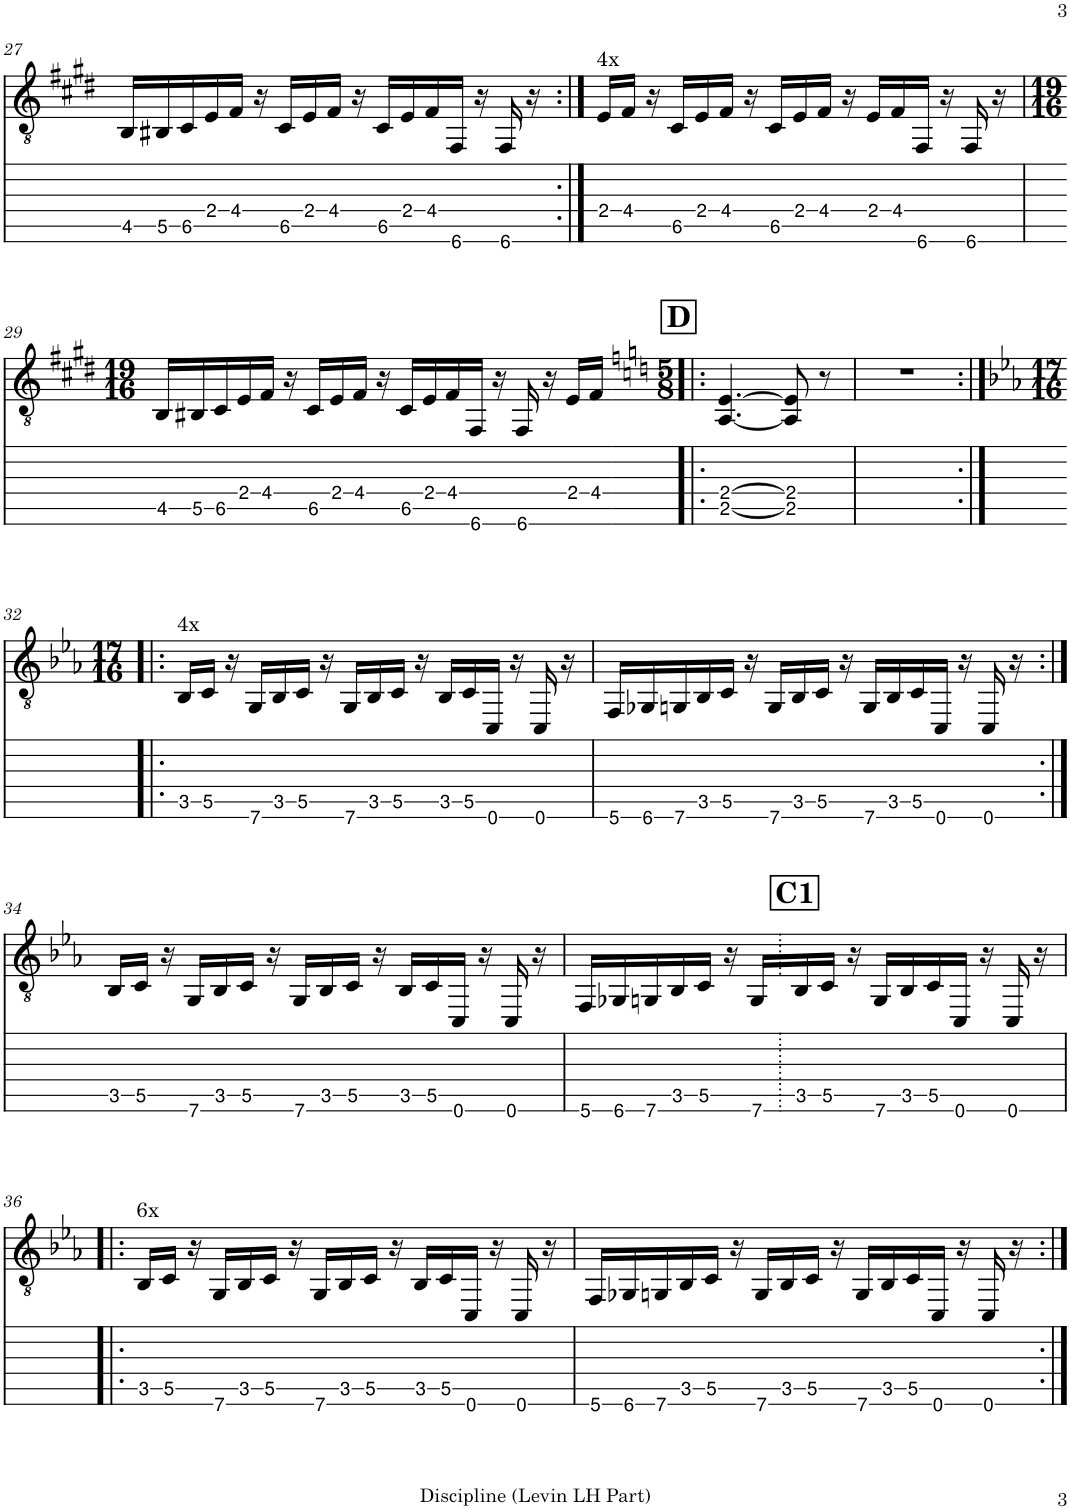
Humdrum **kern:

**kern	**kern
*part1	*part1
*staff2	*staff1
*I"Acoustic Guitar	*
*I'Guit.	*
!!LO:PB:g=z
*	*clefGv2
*k[f#c#g#d#]	*k[f#c#g#d#]
*M17/16	*M17/16
=27	=27
16BBLL	16BB/LL
16BB#	16BB#X/
16C#	16C#/
16E	16E/
16F#JJ	16F#/JJ
16r	16r
16C#LL	16C#/LL
16E	16E/
16F#JJ	16F#/JJ
16r	16r
16C#LL	16C#/LL
16E	16E/
16F#	16F#/
16FF#JJ	16FF#/JJ
16r	16r
16FF#	16FF#/
16r	16r
=28:|!	=28:|!
!	!LO:TX:a:t=4x
16ELL	16E/LL
16F#JJ	16F#/JJ
16r	16r
16C#LL	16C#/LL
16E	16E/
16F#JJ	16F#/JJ
16r	16r
16C#LL	16C#/LL
16E	16E/
16F#JJ	16F#/JJ
16r	16r
16ELL	16E/LL
16F#	16F#/
16FF#JJ	16FF#/JJ
16r	16r
16FF#	16FF#/
16r	16r
!!LO:LB:g=z
=29	=29
*M19/16	*M19/16
16BBLL	16BB/LL
16BB#X	16BB#X/
16C#	16C#/
16E	16E/
16F#JJ	16F#/JJ
16r	16r
16C#LL	16C#/LL
16E	16E/
16F#JJ	16F#/JJ
16r	16r
16C#LL	16C#/LL
16E	16E/
16F#	16F#/
16FF#JJ	16FF#/JJ
16r	16r
16FF#	16FF#/
16r	16r
16ELL	16E/LL
16F#JJ	16F#/JJ
!!LO:REH:place=s1:a:B:cj:fs=14:t=D
=30!|:	=30!|:
*k[]	*k[]
*M5/8	*M5/8
[4.AA [4.E	[4.AA/ [4.E/
8AA] 8E]	8AA/] 8E/]
8r	8r
=31	=31
8%5r	8%5r
!!LO:LB:g=z
=32:|!|:	=32:|!|:
*k[b-e-a-]	*k[b-e-a-]
*M17/16	*M17/16
!	!LO:TX:a:t=4x
16BB-LL	16BB-/LL
16CJJ	16C/JJ
16r	16r
16GGLL	16GG/LL
16BB-	16BB-/
16CJJ	16C/JJ
16r	16r
16GGLL	16GG/LL
16BB-	16BB-/
16CJJ	16C/JJ
16r	16r
16BB-LL	16BB-/LL
16C	16C/
16CCJJ	16CC/JJ
16r	16r
16CC	16CC/
16r	16r
=33	=33
16FFLL	16FF/LL
16GG-	16GG-X/
16GG	16GGn/
16BB-	16BB-/
16CJJ	16C/JJ
16r	16r
16GGLL	16GG/LL
16BB-	16BB-/
16CJJ	16C/JJ
16r	16r
16GGLL	16GG/LL
16BB-	16BB-/
16C	16C/
16CCJJ	16CC/JJ
16r	16r
16CC	16CC/
16r	16r
!!LO:LB:g=z
=34:|!	=34:|!
16BB-LL	16BB-/LL
16CJJ	16C/JJ
16r	16r
16GGLL	16GG/LL
16BB-	16BB-/
16CJJ	16C/JJ
16r	16r
16GGLL	16GG/LL
16BB-	16BB-/
16CJJ	16C/JJ
16r	16r
16BB-LL	16BB-/LL
16C	16C/
16CCJJ	16CC/JJ
16r	16r
16CC	16CC/
16r	16r
!!LO:REH:place=s1:a:B:cj:fs=14:t=C1:qo=1.75
=35.	=35.
16FFLL	16FF/LL
16GG-X	16GG-X/
16GGn	16GGn/
16BB-	16BB-/
16CJJ	16C/JJ
16r	16r
16GGLL	16GG/LL
16BB-	16BB-/
16CJJ	16C/JJ
16r	16r
16GGLL	16GG/LL
16BB-	16BB-/
16C	16C/
16CCJJ	16CC/JJ
16r	16r
16CC	16CC/
16r	16r
!!LO:LB:g=z
=36!|:	=36!|:
!	!LO:TX:a:t=6x
16BB-LL	16BB-/LL
16CJJ	16C/JJ
16r	16r
16GGLL	16GG/LL
16BB-	16BB-/
16CJJ	16C/JJ
16r	16r
16GGLL	16GG/LL
16BB-	16BB-/
16CJJ	16C/JJ
16r	16r
16BB-LL	16BB-/LL
16C	16C/
16CCJJ	16CC/JJ
16r	16r
16CC	16CC/
16r	16r
=37	=37
16FFLL	16FF/LL
16GG-X	16GG-X/
16GGn	16GGn/
16BB-	16BB-/
16CJJ	16C/JJ
16r	16r
16GGLL	16GG/LL
16BB-	16BB-/
16CJJ	16C/JJ
16r	16r
16GGLL	16GG/LL
16BB-	16BB-/
16C	16C/
16CCJJ	16CC/JJ
16r	16r
16CC	16CC/
16r	16r
=:|!	=:|!
*-	*-
